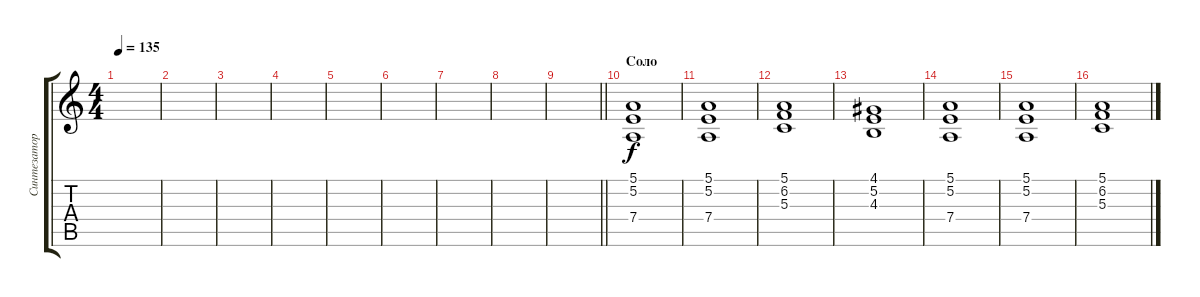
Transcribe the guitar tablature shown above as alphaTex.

\track ("Синтезатор" "Синтезатор") {instrument lead2sawtooth}
\staff {score tabs}
\tuning (E4 B3 G3 D3 A2 E2) {hide}
\ts (4 4)
\tempo 135
\clef g2
\ks c
|
|
|
|
|
|
|
|
\barLineRight lightlight
|
\section ("" "Соло")
(5.1 5.2 7.4).1 |
(5.1 5.2 7.4).1 |
(5.1 6.2 5.3).1 |
(4.1 5.2 4.3).1 |
(5.1 5.2 7.4).1 |
(5.1 5.2 7.4).1 |
(5.1 6.2 5.3).1
